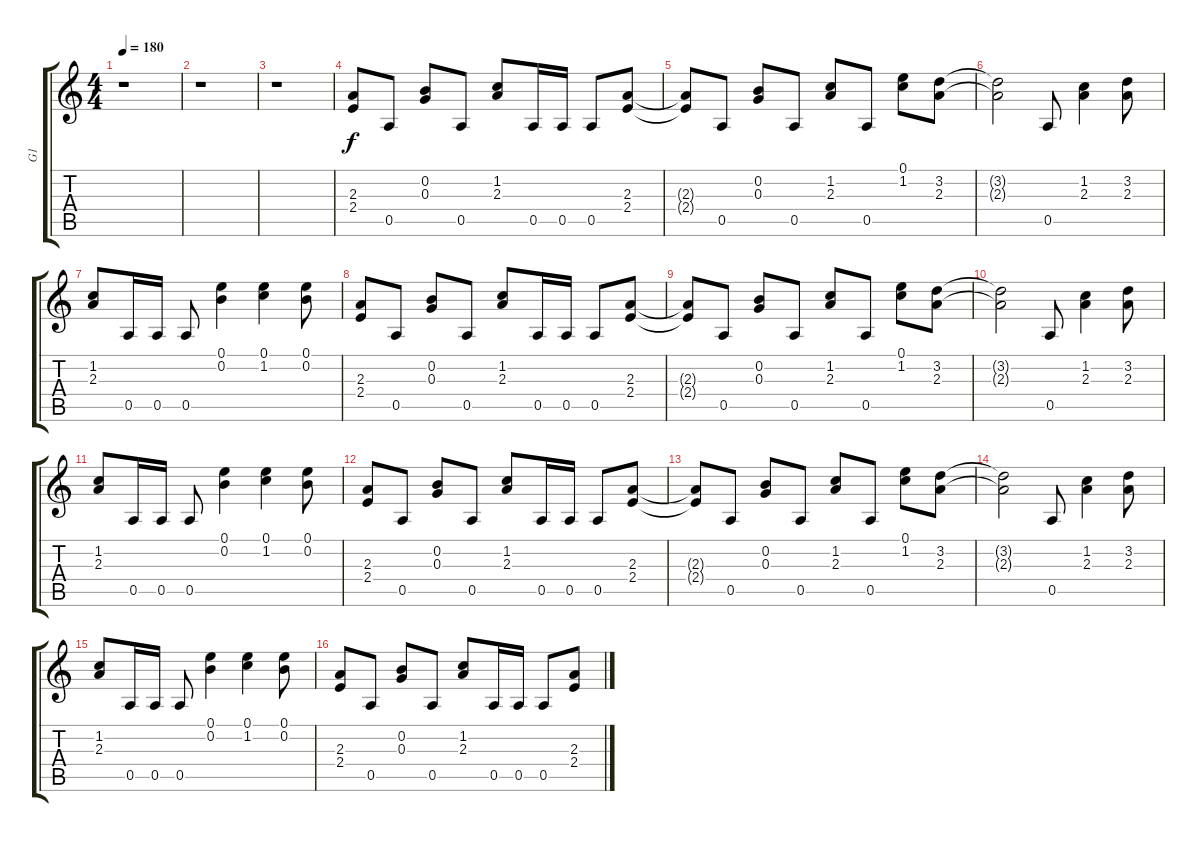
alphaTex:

\track ("G1" "G1") {instrument distortionguitar}
\staff {score tabs}
\tuning (E4 B3 G3 D3 A2 E2) {hide}
\ts (4 4)
\tempo 180
\clef g2
\ks c
r.1{dy f instrument distortionguitar} |
r.1 |
r.1 |
(2.3 2.4).8 0.5.8 (0.2 0.3).8 0.5.8 (1.2 2.3).8 0.5.16 0.5.16 0.5.8 (2.3 2.4).8 |
(2.3{t} 2.4{t}).8 0.5.8 (0.2 0.3).8 0.5.8 (1.2 2.3).8 0.5.8 (0.1 1.2).8 (3.2 2.3).8 |
(3.2{t} 2.3{t}).2 0.5.8 (1.2 2.3).4 (3.2 2.3).8 |
(1.2 2.3).8 0.5.16 0.5.16 0.5.8 (0.1 0.2).4 (0.1 1.2).4 (0.1 0.2).8 |
(2.3 2.4).8 0.5.8 (0.2 0.3).8 0.5.8 (1.2 2.3).8 0.5.16 0.5.16 0.5.8 (2.3 2.4).8 |
(2.3{t} 2.4{t}).8 0.5.8 (0.2 0.3).8 0.5.8 (1.2 2.3).8 0.5.8 (0.1 1.2).8 (3.2 2.3).8 |
(3.2{t} 2.3{t}).2 0.5.8 (1.2 2.3).4 (3.2 2.3).8 |
(1.2 2.3).8 0.5.16 0.5.16 0.5.8 (0.1 0.2).4 (0.1 1.2).4 (0.1 0.2).8 |
(2.3 2.4).8 0.5.8 (0.2 0.3).8 0.5.8 (1.2 2.3).8 0.5.16 0.5.16 0.5.8 (2.3 2.4).8 |
(2.3{t} 2.4{t}).8 0.5.8 (0.2 0.3).8 0.5.8 (1.2 2.3).8 0.5.8 (0.1 1.2).8 (3.2 2.3).8 |
(3.2{t} 2.3{t}).2 0.5.8 (1.2 2.3).4 (3.2 2.3).8 |
(1.2 2.3).8 0.5.16 0.5.16 0.5.8 (0.1 0.2).4 (0.1 1.2).4 (0.1 0.2).8 |
(2.3 2.4).8 0.5.8 (0.2 0.3).8 0.5.8 (1.2 2.3).8 0.5.16 0.5.16 0.5.8 (2.3 2.4).8
